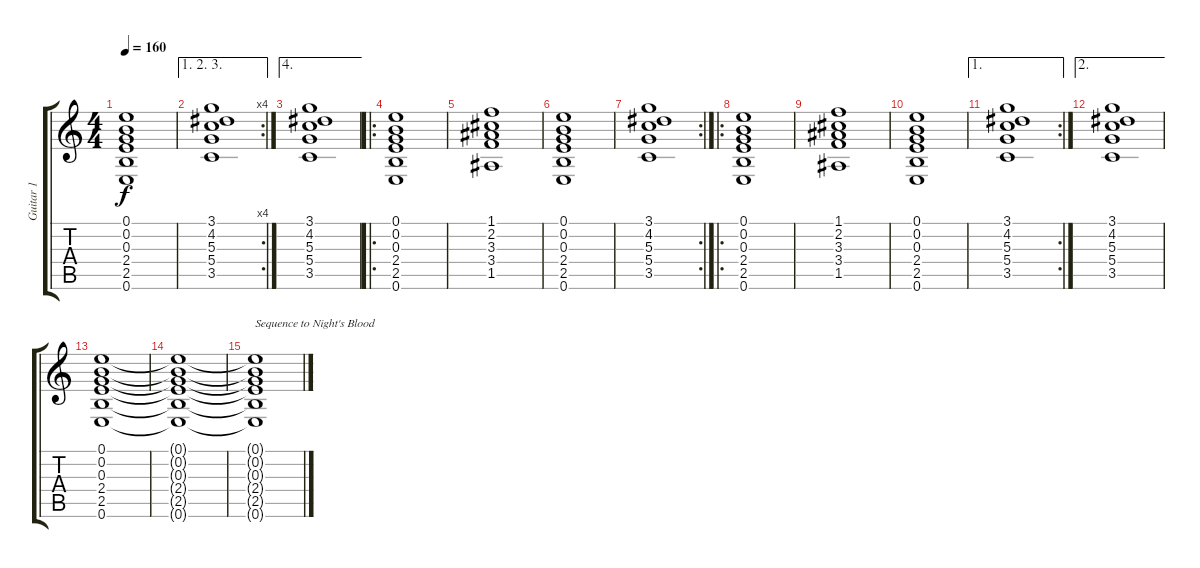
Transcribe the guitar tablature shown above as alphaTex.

\track ("Guitar 1" "Guitar 1") {instrument distortionguitar}
\staff {score tabs}
\tuning (E4 B3 G3 D3 A2 E2) {hide}
\ts (4 4)
\tempo 160
\clef g2
\ks c
(0.1 0.2 0.3 2.4 2.5 0.6).1{dy f} |
\ae (1 2 3)
\rc 4
(3.1 4.2 5.3 5.4 3.5).1 |
\ae 4
(3.1 4.2 5.3 5.4 3.5).1 |
\ro
(0.1 0.2 0.3 2.4 2.5 0.6).1 |
(1.1 2.2 3.3 3.4 1.5).1 |
(0.1 0.2 0.3 2.4 2.5 0.6).1 |
\rc 2
(3.1 4.2 5.3 5.4 3.5).1 |
\ro
(0.1 0.2 0.3 2.4 2.5 0.6).1 |
(1.1 2.2 3.3 3.4 1.5).1 |
(0.1 0.2 0.3 2.4 2.5 0.6).1 |
\ae 1
\rc 2
(3.1 4.2 5.3 5.4 3.5).1 |
\ae 2
(3.1 4.2 5.3 5.4 3.5).1 |
(0.1 0.2 0.3 2.4 2.5 0.6).1 |
(0.1{t} 0.2{t} 0.3{t} 2.4{t} 2.5{t} 0.6{t}).1 |
(0.1{t} 0.2{t} 0.3{t} 2.4{t} 2.5{t} 0.6{t}).1{txt "Sequence to Night's Blood"}
